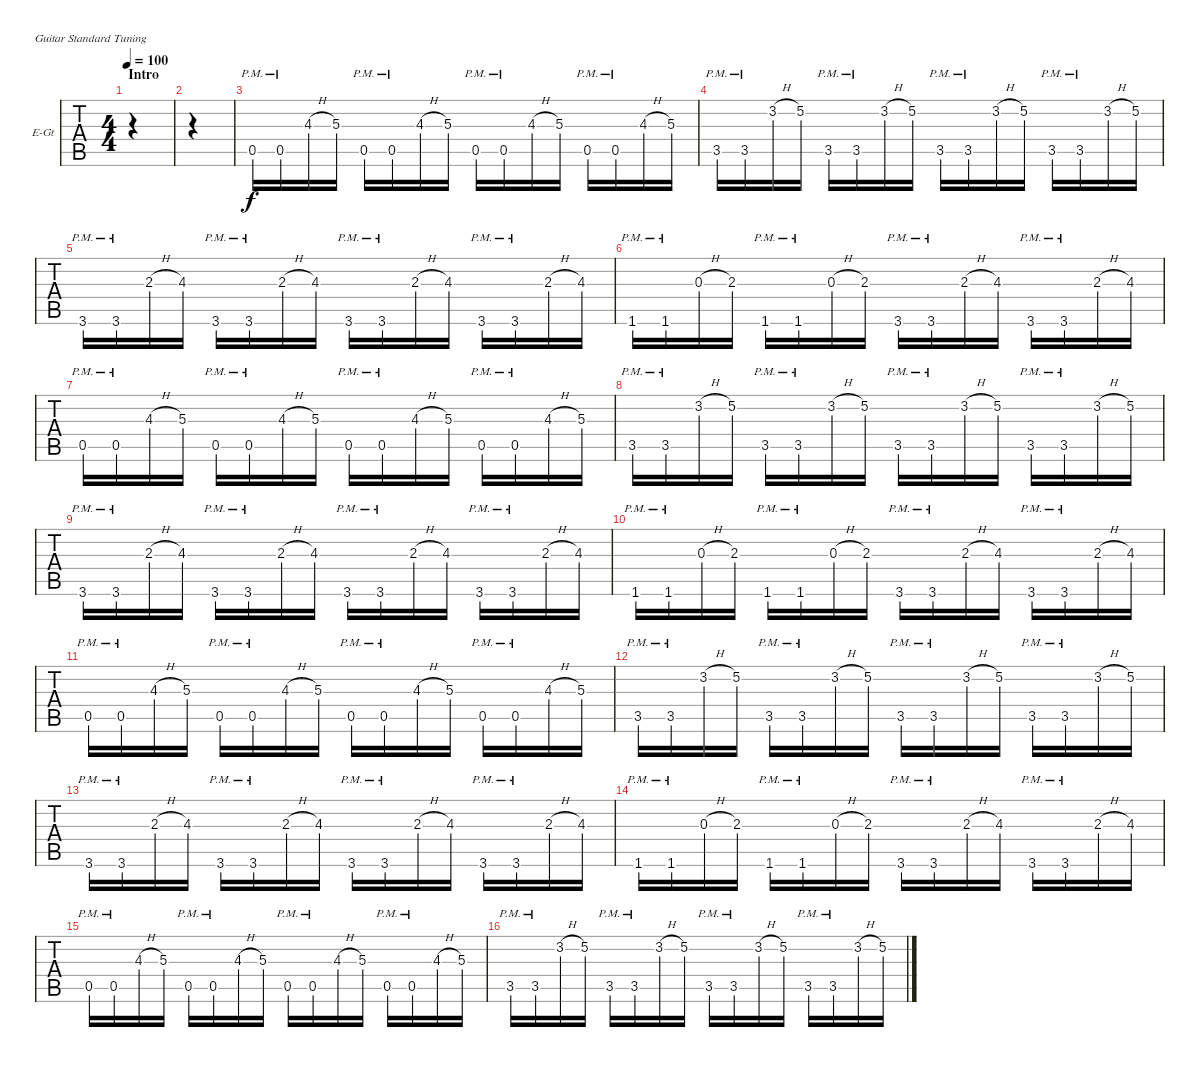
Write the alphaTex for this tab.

\defaultSystemsLayout 4
\bracketExtendMode groupsimilarinstruments
\firstSystemTrackNameOrientation horizontal
\otherSystemsTrackNameOrientation horizontal
\track ("Matthew" "E-Gt") {instrument distortionguitar}
\staff {tabs}
\tuning (E4 B3 G3 D3 A2 E2)
\ts (4 4)
\section ("" "Intro")
\tempo 100
\clef g2
\ks c
|
|
0.5{pm}.16 0.5{pm}.16 4.3{h}.16 5.3.16 0.5{pm}.16 0.5{pm}.16 4.3{h}.16 5.3.16 0.5{pm}.16 0.5{pm}.16 4.3{h}.16 5.3.16 0.5{pm}.16 0.5{pm}.16 4.3{h}.16 5.3.16 |
3.5{pm}.16 3.5{pm}.16 3.2{h}.16 5.2.16 3.5{pm}.16 3.5{pm}.16 3.2{h}.16 5.2.16 3.5{pm}.16 3.5{pm}.16 3.2{h}.16 5.2.16 3.5{pm}.16 3.5{pm}.16 3.2{h}.16 5.2.16 |
3.6{pm}.16 3.6{pm}.16 2.3{h}.16 4.3.16 3.6{pm}.16 3.6{pm}.16 2.3{h}.16 4.3.16 3.6{pm}.16 3.6{pm}.16 2.3{h}.16 4.3.16 3.6{pm}.16 3.6{pm}.16 2.3{h}.16 4.3.16 |
1.6{pm}.16 1.6{pm}.16 0.3{h}.16 2.3.16 1.6{pm}.16 1.6{pm}.16 0.3{h}.16 2.3.16 3.6{pm}.16 3.6{pm}.16 2.3{h}.16 4.3.16 3.6{pm}.16 3.6{pm}.16 2.3{h}.16 4.3.16 |
0.5{pm}.16 0.5{pm}.16 4.3{h}.16 5.3.16 0.5{pm}.16 0.5{pm}.16 4.3{h}.16 5.3.16 0.5{pm}.16 0.5{pm}.16 4.3{h}.16 5.3.16 0.5{pm}.16 0.5{pm}.16 4.3{h}.16 5.3.16 |
3.5{pm}.16 3.5{pm}.16 3.2{h}.16 5.2.16 3.5{pm}.16 3.5{pm}.16 3.2{h}.16 5.2.16 3.5{pm}.16 3.5{pm}.16 3.2{h}.16 5.2.16 3.5{pm}.16 3.5{pm}.16 3.2{h}.16 5.2.16 |
3.6{pm}.16 3.6{pm}.16 2.3{h}.16 4.3.16 3.6{pm}.16 3.6{pm}.16 2.3{h}.16 4.3.16 3.6{pm}.16 3.6{pm}.16 2.3{h}.16 4.3.16 3.6{pm}.16 3.6{pm}.16 2.3{h}.16 4.3.16 |
1.6{pm}.16 1.6{pm}.16 0.3{h}.16 2.3.16 1.6{pm}.16 1.6{pm}.16 0.3{h}.16 2.3.16 3.6{pm}.16 3.6{pm}.16 2.3{h}.16 4.3.16 3.6{pm}.16 3.6{pm}.16 2.3{h}.16 4.3.16 |
0.5{pm}.16 0.5{pm}.16 4.3{h}.16 5.3.16 0.5{pm}.16 0.5{pm}.16 4.3{h}.16 5.3.16 0.5{pm}.16 0.5{pm}.16 4.3{h}.16 5.3.16 0.5{pm}.16 0.5{pm}.16 4.3{h}.16 5.3.16 |
3.5{pm}.16 3.5{pm}.16 3.2{h}.16 5.2.16 3.5{pm}.16 3.5{pm}.16 3.2{h}.16 5.2.16 3.5{pm}.16 3.5{pm}.16 3.2{h}.16 5.2.16 3.5{pm}.16 3.5{pm}.16 3.2{h}.16 5.2.16 |
3.6{pm}.16 3.6{pm}.16 2.3{h}.16 4.3.16 3.6{pm}.16 3.6{pm}.16 2.3{h}.16 4.3.16 3.6{pm}.16 3.6{pm}.16 2.3{h}.16 4.3.16 3.6{pm}.16 3.6{pm}.16 2.3{h}.16 4.3.16 |
1.6{pm}.16 1.6{pm}.16 0.3{h}.16 2.3.16 1.6{pm}.16 1.6{pm}.16 0.3{h}.16 2.3.16 3.6{pm}.16 3.6{pm}.16 2.3{h}.16 4.3.16 3.6{pm}.16 3.6{pm}.16 2.3{h}.16 4.3.16 |
0.5{pm}.16 0.5{pm}.16 4.3{h}.16 5.3.16 0.5{pm}.16 0.5{pm}.16 4.3{h}.16 5.3.16 0.5{pm}.16 0.5{pm}.16 4.3{h}.16 5.3.16 0.5{pm}.16 0.5{pm}.16 4.3{h}.16 5.3.16 |
3.5{pm}.16 3.5{pm}.16 3.2{h}.16 5.2.16 3.5{pm}.16 3.5{pm}.16 3.2{h}.16 5.2.16 3.5{pm}.16 3.5{pm}.16 3.2{h}.16 5.2.16 3.5{pm}.16 3.5{pm}.16 3.2{h}.16 5.2.16
